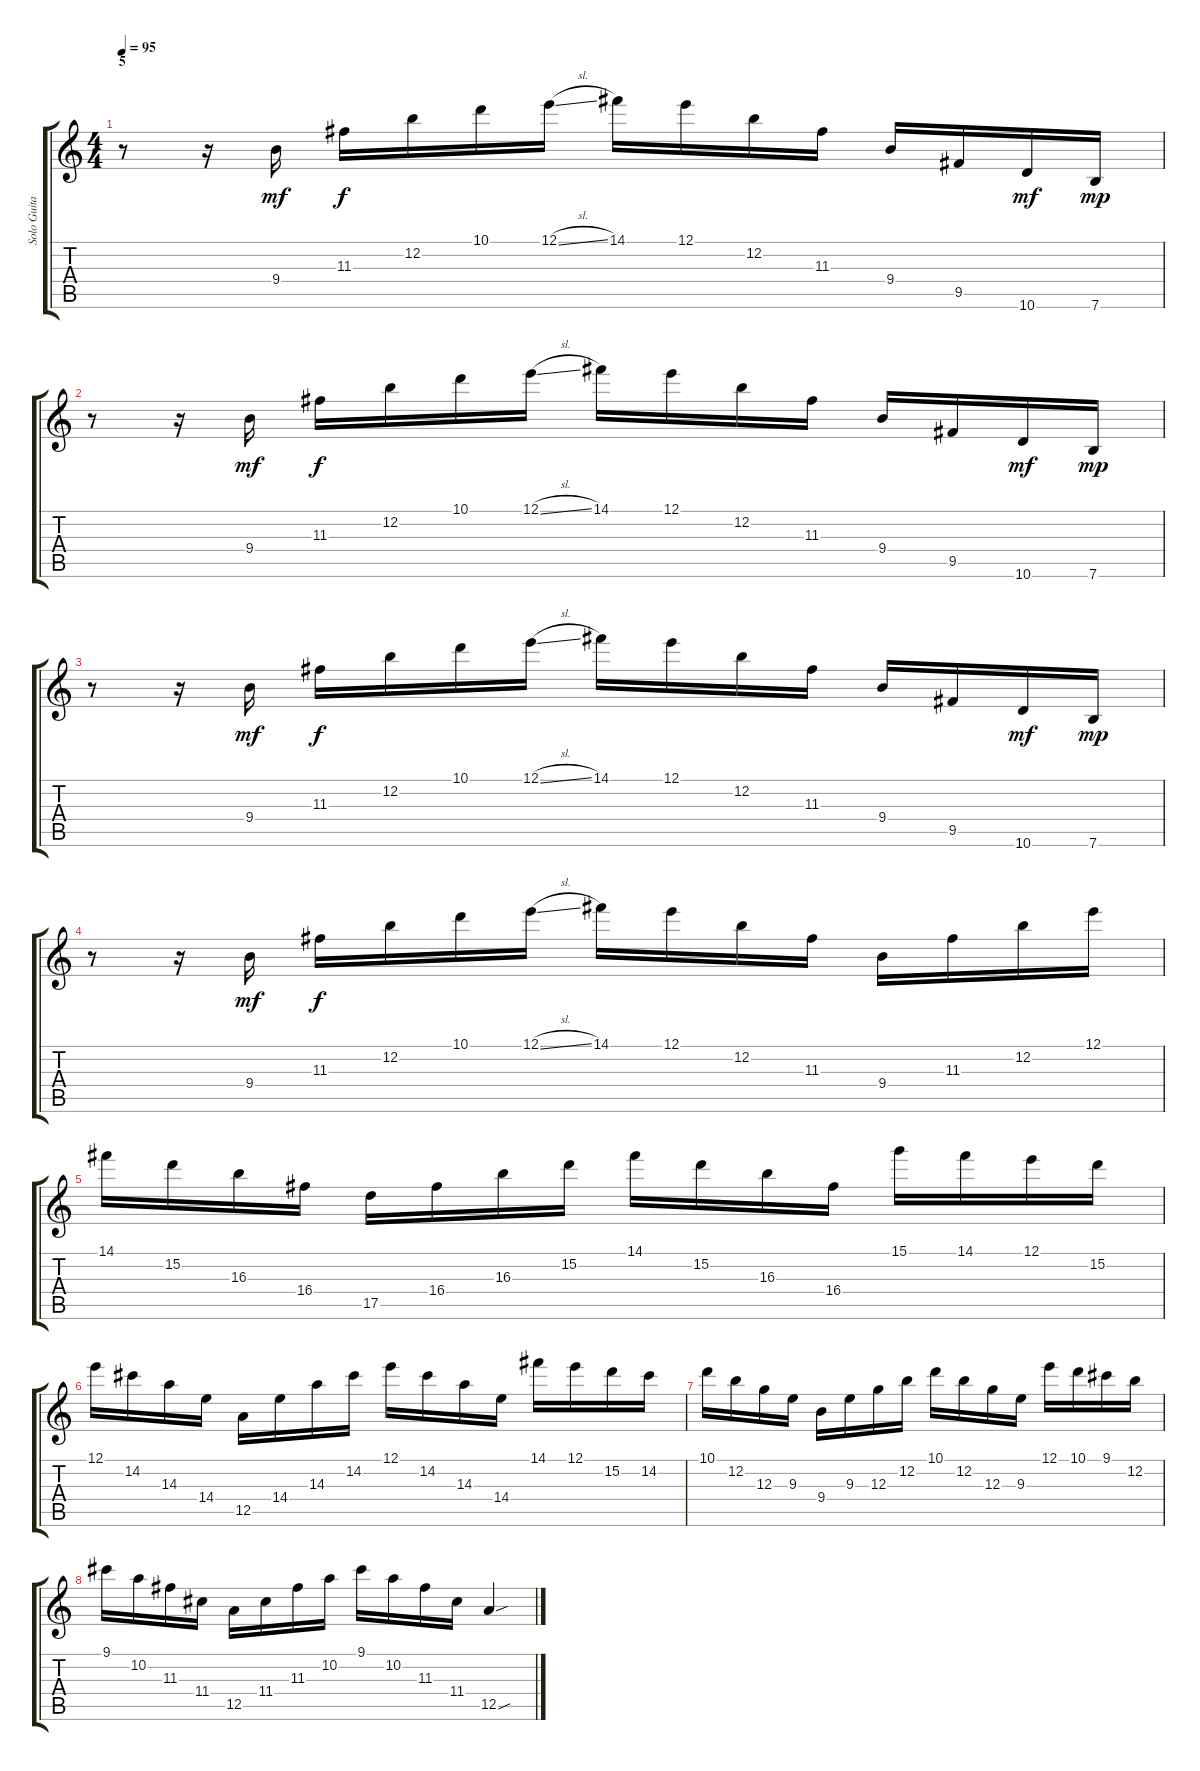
\track ("Solo Guitar" "Solo Guita") {instrument overdrivenguitar}
\staff {score tabs}
\tuning (E4 B3 G3 D3 A2 E2) {hide}
\ts (4 4)
\section ("" "5")
\tempo 95
\clef g2
\ks c
r.8{dy f} r.16 9.4.16{dy mf} 11.3.16{dy f} 12.2.16 10.1.16 12.1{sl}.16 14.1.16 12.1.16 12.2.16 11.3.16 9.4.16 9.5.16 10.6.16{dy mf} 7.6.16{dy mp} |
r.8 r.16 9.4.16{dy mf} 11.3.16{dy f} 12.2.16 10.1.16 12.1{sl}.16 14.1.16 12.1.16 12.2.16 11.3.16 9.4.16 9.5.16 10.6.16{dy mf} 7.6.16{dy mp} |
r.8 r.16 9.4.16{dy mf} 11.3.16{dy f} 12.2.16 10.1.16 12.1{sl}.16 14.1.16 12.1.16 12.2.16 11.3.16 9.4.16 9.5.16 10.6.16{dy mf} 7.6.16{dy mp} |
r.8 r.16 9.4.16{dy mf} 11.3.16{dy f} 12.2.16 10.1.16 12.1{sl}.16 14.1.16 12.1.16 12.2.16 11.3.16 9.4.16 11.3.16 12.2.16 12.1.16 |
14.1.16 15.2.16 16.3.16 16.4.16 17.5.16 16.4.16 16.3.16 15.2.16 14.1.16 15.2.16 16.3.16 16.4.16 15.1.16 14.1.16 12.1.16 15.2.16 |
12.1.16 14.2.16 14.3.16 14.4.16 12.5.16 14.4.16 14.3.16 14.2.16 12.1.16 14.2.16 14.3.16 14.4.16 14.1.16 12.1.16 15.2.16 14.2.16 |
10.1.16 12.2.16 12.3.16 9.3.16 9.4.16 9.3.16 12.3.16 12.2.16 10.1.16 12.2.16 12.3.16 9.3.16 12.1.16 10.1.16 9.1.16 12.2.16 |
9.1.16 10.2.16 11.3.16 11.4.16 12.5.16 11.4.16 11.3.16 10.2.16 9.1.16 10.2.16 11.3.16 11.4.16 12.5{sou}.4
